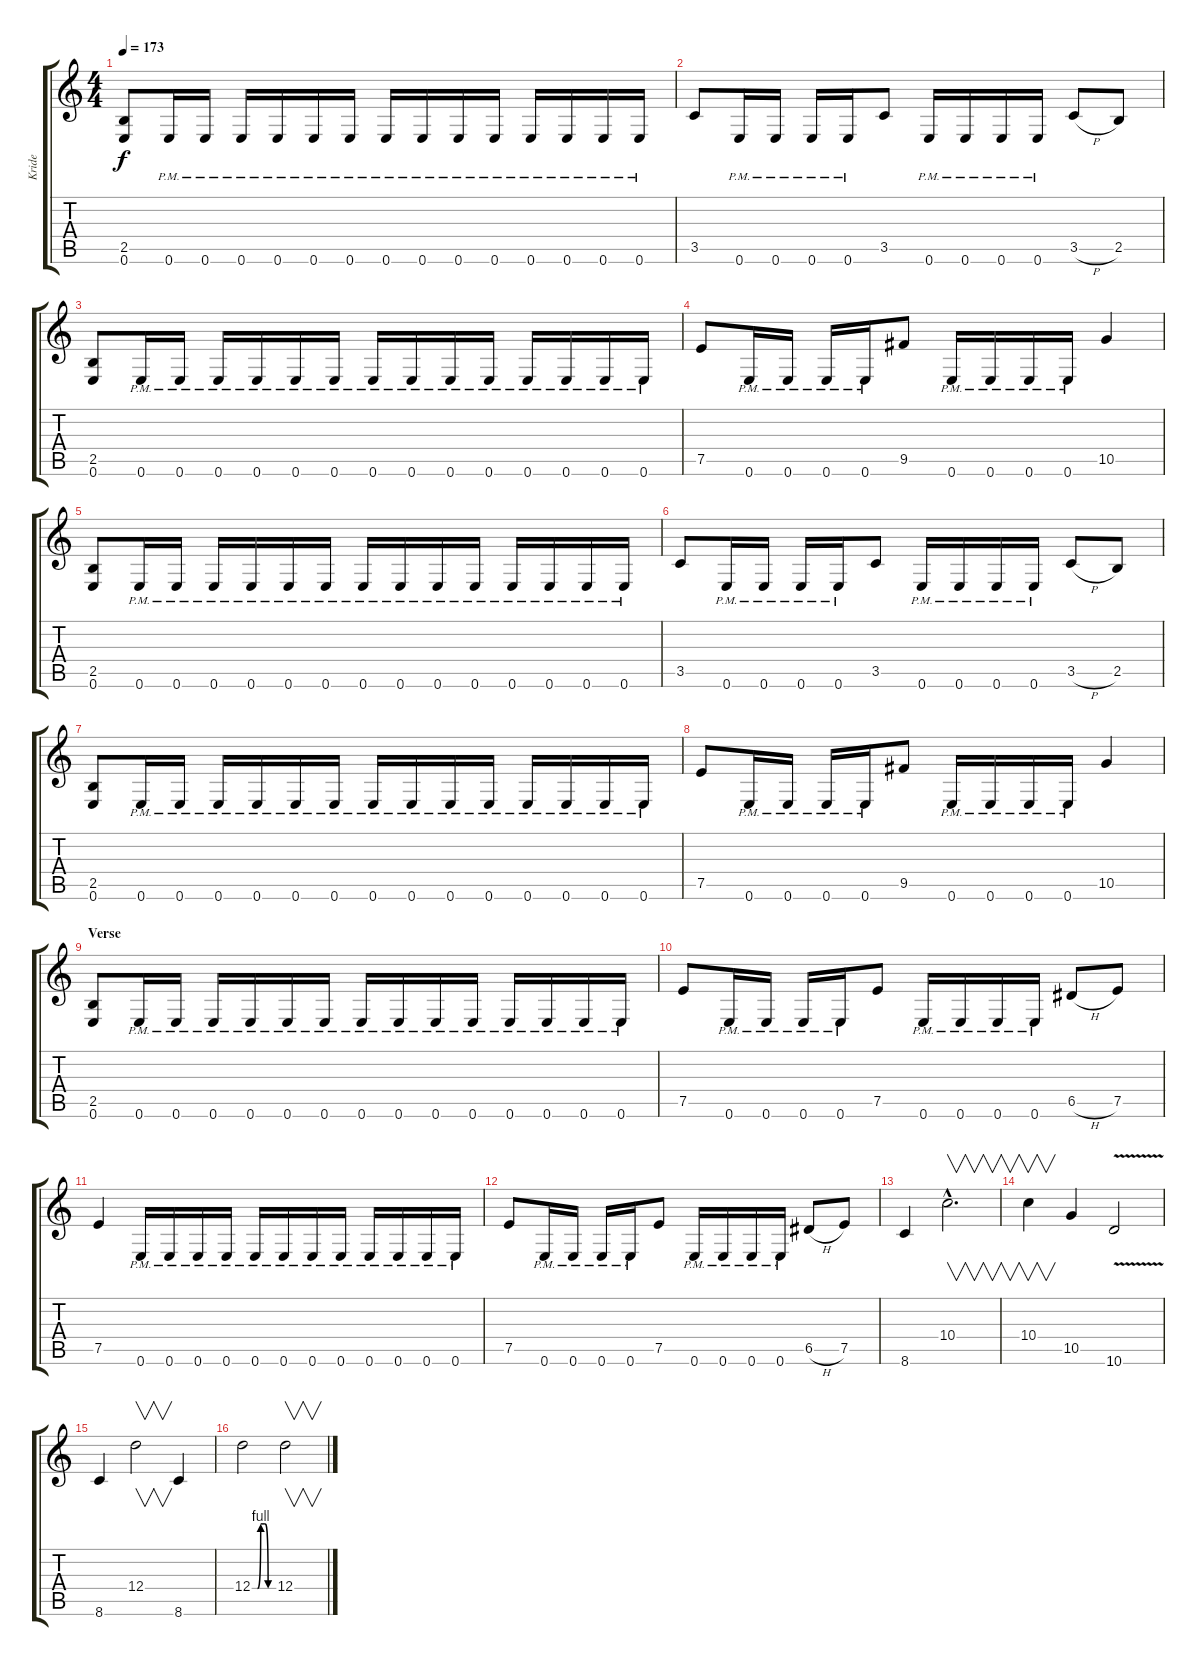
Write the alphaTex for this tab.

\track ("Kride" "Kride") {instrument distortionguitar}
\staff {score tabs}
\tuning (E4 B3 G3 D3 A2 E2) {hide}
\ts (4 4)
\tempo 173
\clef g2
\ks c
(2.5 0.6).8{dy f} 0.6{pm}.16 0.6{pm}.16 0.6{pm}.16 0.6{pm}.16 0.6{pm}.16 0.6{pm}.16 0.6{pm}.16 0.6{pm}.16 0.6{pm}.16 0.6{pm}.16 0.6{pm}.16 0.6{pm}.16 0.6{pm}.16 0.6{pm}.16 |
3.5.8 0.6{pm}.16 0.6{pm}.16 0.6{pm}.16 0.6{pm}.16 3.5.8 0.6{pm}.16 0.6{pm}.16 0.6{pm}.16 0.6{pm}.16 3.5{h}.8 2.5.8 |
(2.5 0.6).8 0.6{pm}.16 0.6{pm}.16 0.6{pm}.16 0.6{pm}.16 0.6{pm}.16 0.6{pm}.16 0.6{pm}.16 0.6{pm}.16 0.6{pm}.16 0.6{pm}.16 0.6{pm}.16 0.6{pm}.16 0.6{pm}.16 0.6{pm}.16 |
7.5.8 0.6{pm}.16 0.6{pm}.16 0.6{pm}.16 0.6{pm}.16 9.5.8 0.6{pm}.16 0.6{pm}.16 0.6{pm}.16 0.6{pm}.16 10.5.4 |
(2.5 0.6).8 0.6{pm}.16 0.6{pm}.16 0.6{pm}.16 0.6{pm}.16 0.6{pm}.16 0.6{pm}.16 0.6{pm}.16 0.6{pm}.16 0.6{pm}.16 0.6{pm}.16 0.6{pm}.16 0.6{pm}.16 0.6{pm}.16 0.6{pm}.16 |
3.5.8 0.6{pm}.16 0.6{pm}.16 0.6{pm}.16 0.6{pm}.16 3.5.8 0.6{pm}.16 0.6{pm}.16 0.6{pm}.16 0.6{pm}.16 3.5{h}.8 2.5.8 |
(2.5 0.6).8 0.6{pm}.16 0.6{pm}.16 0.6{pm}.16 0.6{pm}.16 0.6{pm}.16 0.6{pm}.16 0.6{pm}.16 0.6{pm}.16 0.6{pm}.16 0.6{pm}.16 0.6{pm}.16 0.6{pm}.16 0.6{pm}.16 0.6{pm}.16 |
7.5.8 0.6{pm}.16 0.6{pm}.16 0.6{pm}.16 0.6{pm}.16 9.5.8 0.6{pm}.16 0.6{pm}.16 0.6{pm}.16 0.6{pm}.16 10.5.4 |
\section ("" "Verse")
(2.5 0.6).8 0.6{pm}.16 0.6{pm}.16 0.6{pm}.16 0.6{pm}.16 0.6{pm}.16 0.6{pm}.16 0.6{pm}.16 0.6{pm}.16 0.6{pm}.16 0.6{pm}.16 0.6{pm}.16 0.6{pm}.16 0.6{pm}.16 0.6{pm}.16 |
7.5.8 0.6{pm}.16 0.6{pm}.16 0.6{pm}.16 0.6{pm}.16 7.5.8 0.6{pm}.16 0.6{pm}.16 0.6{pm}.16 0.6{pm}.16 6.5{h}.8 7.5.8 |
7.5.4 0.6{pm}.16 0.6{pm}.16 0.6{pm}.16 0.6{pm}.16 0.6{pm}.16 0.6{pm}.16 0.6{pm}.16 0.6{pm}.16 0.6{pm}.16 0.6{pm}.16 0.6{pm}.16 0.6{pm}.16 |
7.5.8 0.6{pm}.16 0.6{pm}.16 0.6{pm}.16 0.6{pm}.16 7.5.8 0.6{pm}.16 0.6{pm}.16 0.6{pm}.16 0.6{pm}.16 6.5{h}.8 7.5.8 |
8.6.4 10.4{hac}.2{v d} |
10.4.4{v} 10.5.4 10.6{v}.2 |
8.6.4 12.4.2{v instrument guitarharmonics} 8.6.4{instrument distortionguitar} |
12.4{be (custom 0 0 15 0 24 4 36 4 45 0 60 0)}.2{instrument guitarharmonics} 12.4.2{v}
